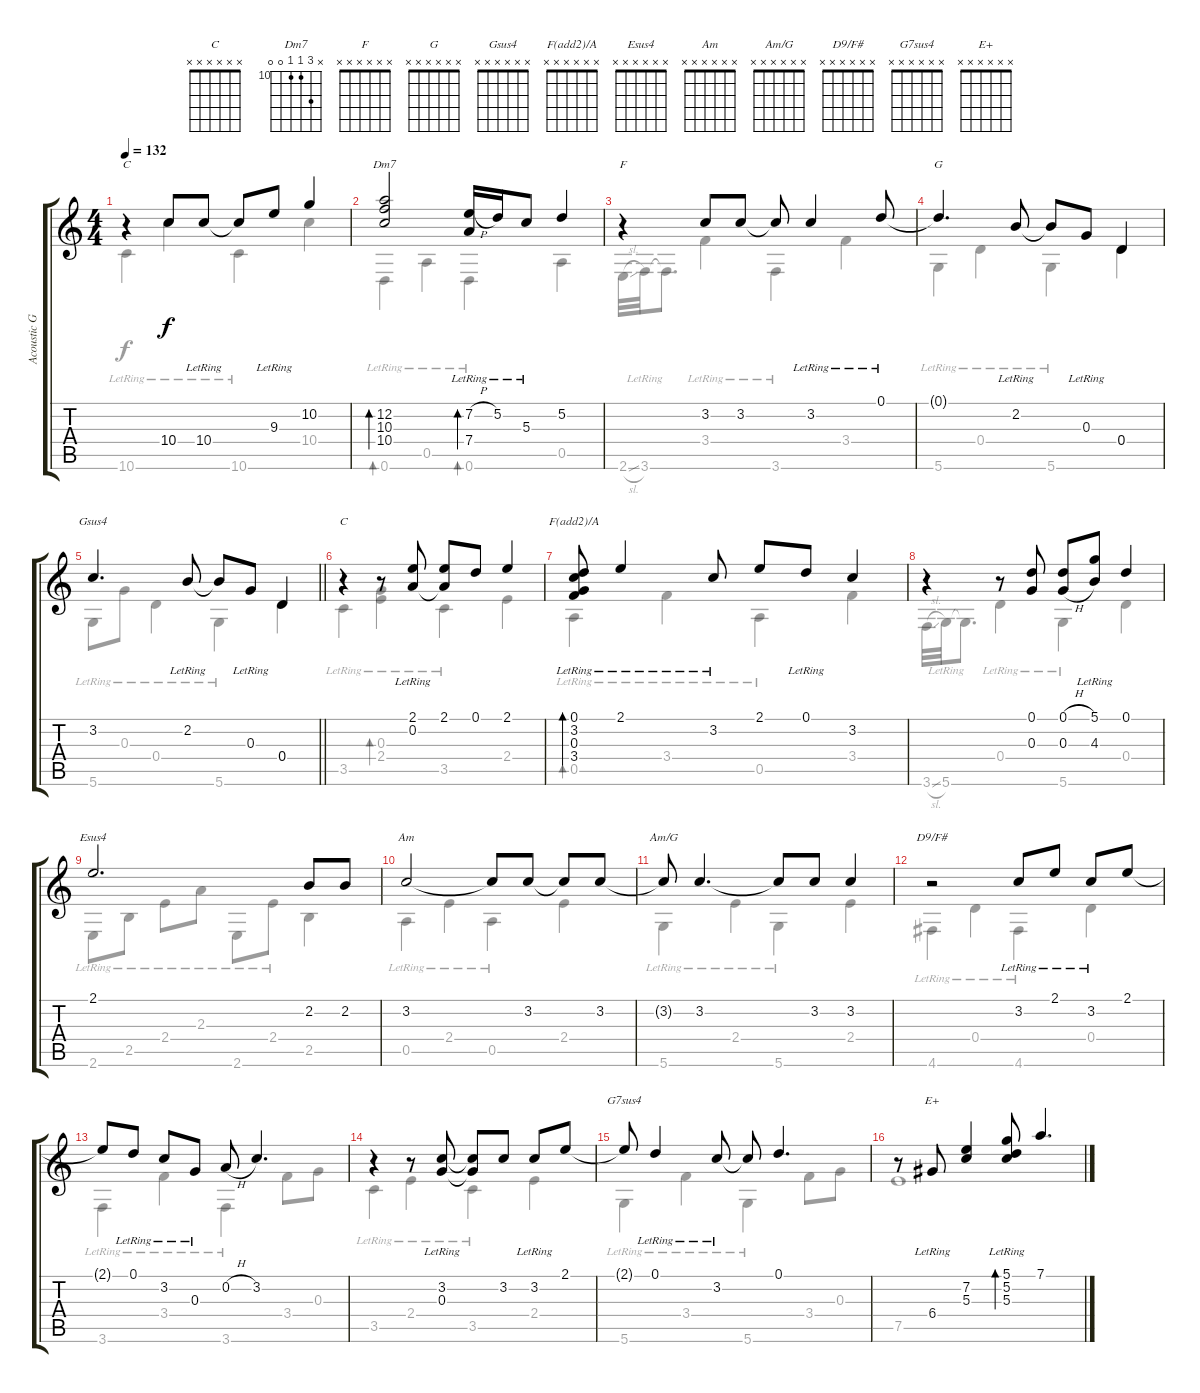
\track ("Acoustic Guitar" "Acoustic G") {instrument acousticguitarsteel}
\staff {score tabs}
\tuning (D4 A3 G3 D3 A2 D2) {hide}
\chord ("C" x 10 9 10 x 10) {firstfret 9}
\chord ("Dm7" x 12 10 10 0 0) {firstfret 10}
\chord ("F" x x x x x x)
\chord ("G" x x x x x x)
\chord ("Gsus4" x x x x x x)
\chord ("C" x x x x x x)
\chord ("F(add2)/A" x x x x x x)
\chord ("Esus4" x x x x x x)
\chord ("Am" x x x x x x)
\chord ("Am/G" x x x x x x)
\chord ("D9/F#" x x x x x x)
\chord ("G7sus4" x x x x x x)
\chord ("E+" x x x x x x)
\voice
\ts (4 4)
\tempo 132
\clef g2
\ks c
r.4{ch "C" dy f} 10.4.8 10.4{lr}.8 10.4{t}.8 9.3{lr}.8 10.2.4 |
(12.2 10.3 10.4).2{bd 480 ch "Dm7"} (7.2{h} 7.4{lr}).16{bd 60} 5.2{lr}.16 5.3{lr}.8 5.2.4 |
r.4{ch "F"} 3.2.8 3.2.8 3.2{t}.8 3.2{lr}.4 0.1{lr}.8 |
0.1{t}.4{d ch "G"} 2.2{lr}.8 2.2{t}.8 0.3{lr}.8 0.4.4 |
\barLineRight lightlight
3.2.4{d ch "Gsus4"} 2.2{lr}.8 2.2{t}.8 0.3{lr}.8 0.4.4 |
r.4{ch "C"} r.8 (2.1 0.2{lr}).8 (2.1 0.2{t}).8 0.1.8 2.1.4 |
(0.1 3.2{lr} 0.3{lr} 3.4{lr}).8{bd 480 ch "F(add2)/A"} 2.1{lr}.4 3.2{lr}.8 2.1.8 0.1{lr}.8 3.2.4 |
r.4 r.8 (0.1 0.3).8 (0.1{h} 0.3{h}).8 (5.1 4.3{lr}).8 0.1.4 |
2.1.2{d ch "Esus4"} 2.2.8 2.2.8 |
3.2.2{ch "Am"} 3.2{t}.8 3.2.8 3.2{t}.8 3.2.8 |
3.2{t}.8{ch "Am/G"} 3.2.4{d} 3.2{t}.8 3.2.8 3.2.4 |
r.2{ch "D9/F#"} 3.2{lr}.8 2.1{lr}.8 3.2{lr}.8 2.1.8 |
2.1{t}.8 0.1{lr}.8 3.2{lr}.8 0.3{lr}.8 0.2{h}.8 3.2.4{d} |
r.4 r.8 (3.2 0.3{lr}).8 (3.2{t} 0.3{t}).8 3.2.8 3.2{lr}.8 2.1.8 |
2.1{t}.8{ch "G7sus4"} 0.1{lr}.4 3.2{lr}.8 3.2{t}.8 0.1.4{d} |
r.8 6.4{lr}.8{ch "E+"} (7.2 5.3).4 (5.1 5.2{lr} 5.3{lr}).8{bd 60} 7.1.4{d}
\voice
\clef g2
\ottava regular
\simile none
\ks c
10.6{lr}.4{dy f} 10.4{lr}.4 10.6{lr}.4 10.4.4 |
0.6{lr}.4{bd 480} 0.5{lr}.4 0.6{lr}.4{bd 60} 0.5.4 |
2.6{sl}.32 3.6{lr}.32 3.6{t}.8{d} 3.4{lr}.4 3.6{lr}.4 3.4.4 |
5.6{lr}.4 0.4{lr}.4 5.6{lr}.4 0.4.4 |
\barLineRight lightlight
5.6{lr}.8 0.3{lr}.8 0.4{lr}.4 5.6{lr}.4 0.4.4 |
3.5{lr}.4 (0.3{lr} 2.4{lr}).4{bd 480} 3.5{lr}.4 2.4.4 |
0.5{lr}.4{bd 480} 3.4{lr}.4 0.5{lr}.4 3.4.4 |
3.6{sl}.32 5.6{lr}.32 5.6{t}.8{d} 0.4{lr}.4 5.6{lr}.4 0.4.4 |
2.6{lr}.8 2.5{lr}.8 2.4{lr}.8 2.3{lr}.8 2.6{lr}.8 2.4{lr}.8 2.5.4 |
0.5{lr}.4 2.4{lr}.4 0.5{lr}.4 2.4.4 |
5.6{lr}.4 2.4{lr}.4 5.6{lr}.4 2.4.4 |
4.6{lr}.4 0.4{lr}.4 4.6{lr}.4 0.4.4 |
3.6{lr}.4 3.4{lr}.4 3.6{lr}.4 3.4.8 0.3.8 |
3.5{lr}.4 2.4{lr}.4 3.5{lr}.4 2.4.4 |
5.6{lr}.4 3.4{lr}.4 5.6{lr}.4 3.4.8 0.3.8 |
7.5.1
